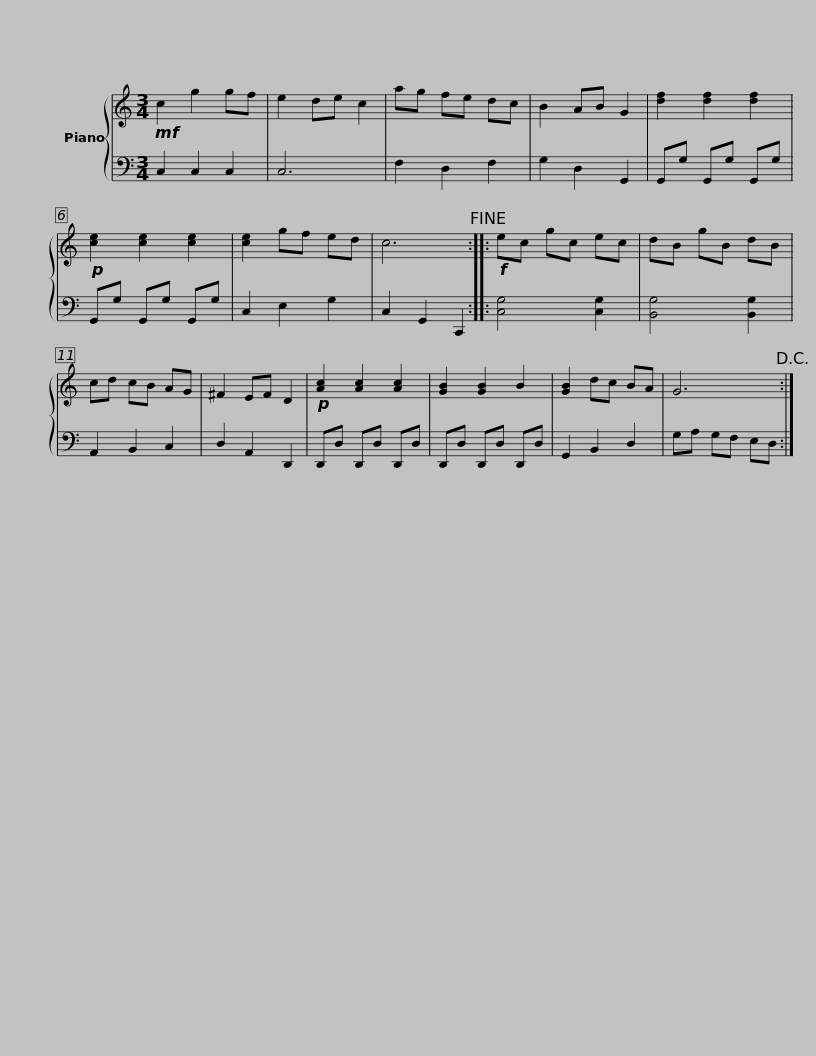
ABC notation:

X:1
%%score { 1 | 2 }
L:1/8
M:3/4
I:linebreak $
K:C
V:1 treble
V:2 bass
V:1
!mf! c2 g2 gf | e2 de c2 | ag fe dc | B2 AB G2 | [df]2 [df]2 [df]2 | %5
!p! [ce]2 [ce]2 [ce]2 | [ce]2 gf ed | c6!fine! ::$!f! ec gc ec | dB gB dB | %10
 cd cB AG | ^F2 EF D2 |!p! [Ac]2 [Ac]2 [Ac]2 | [GB]2 [GB]2 B2 | [GB]2 dc BA | %15
 G6!D.C.! :| %16
V:2
 C,2 C,2 C,2 | C,6 | F,2 D,2 F,2 | G,2 D,2 G,,2 | G,,G, G,,G, G,,G, | %5
 G,,G, G,,G, G,,G, | C,2 E,2 G,2 | C,2 G,,2 C,,2 ::$ [C,G,]4 [C,G,]2 | [B,,G,]4 [B,,G,]2 | %10
 A,,2 B,,2 C,2 | D,2 A,,2 D,,2 | D,,D, D,,D, D,,D, | D,,D, D,,D, D,,D, | G,,2 B,,2 D,2 | %15
 G,A, G,F, E,D, :| %16
